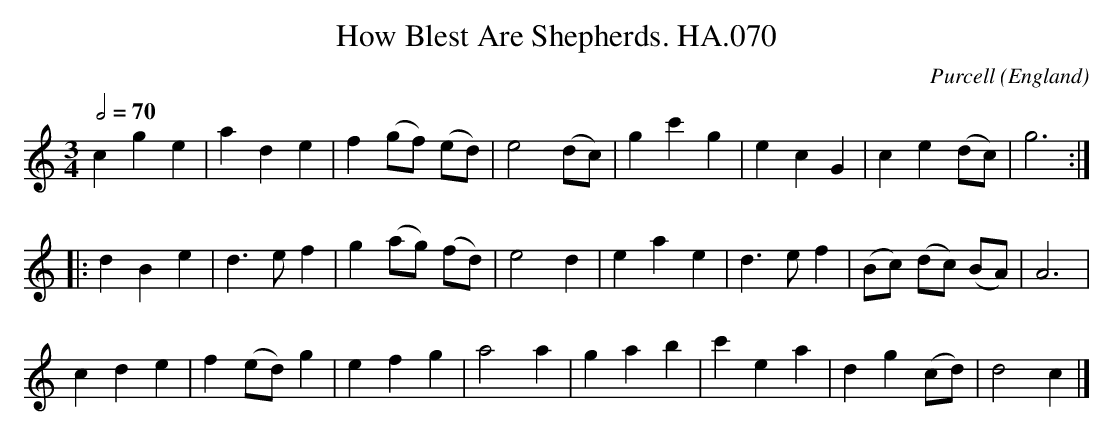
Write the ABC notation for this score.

X:1
T:How Blest Are Shepherds. HA.070
C:Purcell
L:1/4
M:3/4
O:England
Q:1/2=70
K:C
cge|ade|f(g/f/) (e/d/)|e2(d/c/)|gc'g|ecG|ce(d/c/)|g3:|!
|:dBe|d>ef|g(a/g/) (f/d/)|e2d|eae|d>ef|(B/c/) (d/c/) (B/A/)|A3|!
cde|f(e/d/)g|efg|a2a|gab|c'ea|dg(c/d/)|d2c|]
